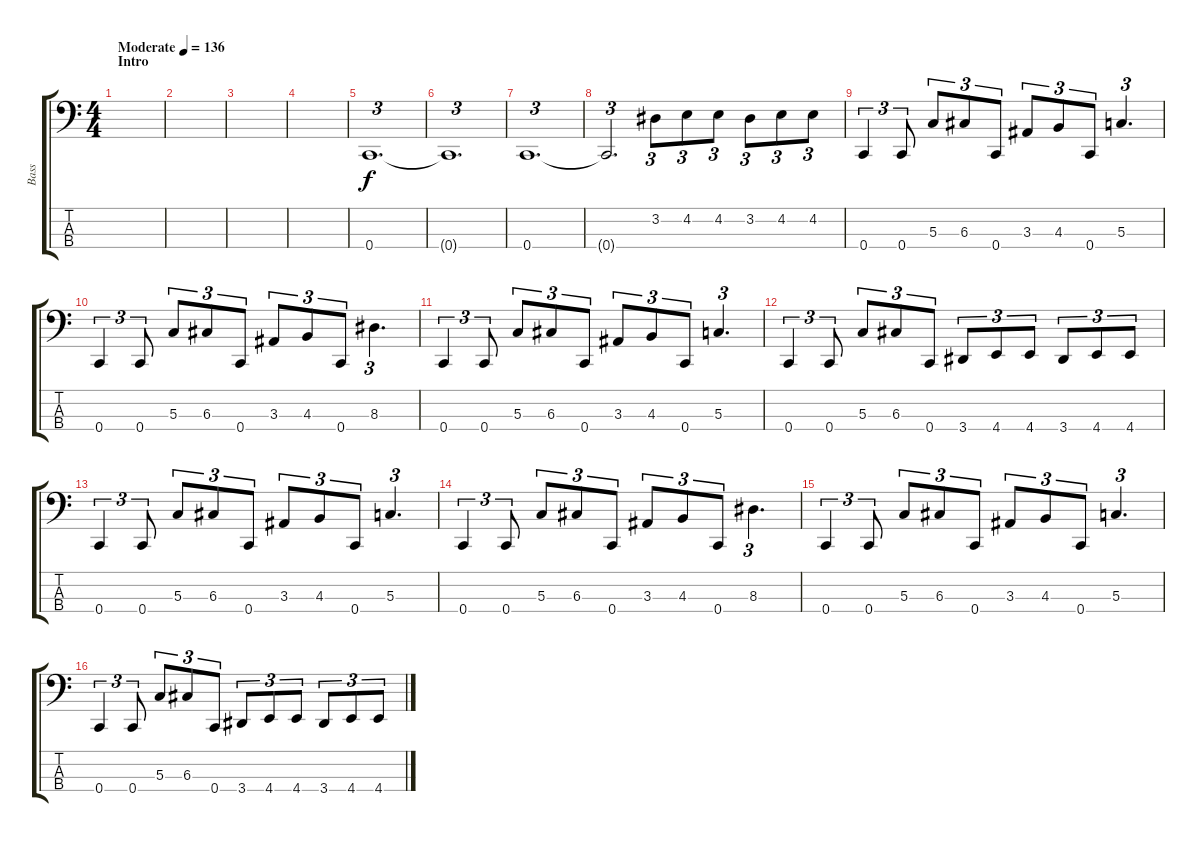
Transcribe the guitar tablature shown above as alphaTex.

\track ("Bass" "Bass") {instrument electricbassfinger}
\staff {score tabs}
\tuning (F2 C2 G1 C1) {hide}
\ts (4 4)
\section ("" "Intro")
\tempo (136 "Moderate")
\clef f4
\ks c
|
|
|
|
0.4.1{d tu (3 2)} |
0.4{t}.1{d tu (3 2)} |
0.4.1{d tu (3 2)} |
0.4{t}.2{d tu (3 2)} 3.2.8{tu (3 2)} 4.2.8{tu (3 2)} 4.2.8{tu (3 2)} 3.2.8{tu (3 2)} 4.2.8{tu (3 2)} 4.2.8{tu (3 2)} |
0.4.4{tu (3 2)} 0.4.8{tu (3 2)} 5.3.8{tu (3 2)} 6.3.8{tu (3 2)} 0.4.8{tu (3 2)} 3.3.8{tu (3 2)} 4.3.8{tu (3 2)} 0.4.8{tu (3 2)} 5.3.4{d tu (3 2)} |
0.4.4{tu (3 2)} 0.4.8{tu (3 2)} 5.3.8{tu (3 2)} 6.3.8{tu (3 2)} 0.4.8{tu (3 2)} 3.3.8{tu (3 2)} 4.3.8{tu (3 2)} 0.4.8{tu (3 2)} 8.3.4{d tu (3 2)} |
0.4.4{tu (3 2)} 0.4.8{tu (3 2)} 5.3.8{tu (3 2)} 6.3.8{tu (3 2)} 0.4.8{tu (3 2)} 3.3.8{tu (3 2)} 4.3.8{tu (3 2)} 0.4.8{tu (3 2)} 5.3.4{d tu (3 2)} |
0.4.4{tu (3 2)} 0.4.8{tu (3 2)} 5.3.8{tu (3 2)} 6.3.8{tu (3 2)} 0.4.8{tu (3 2)} 3.4.8{tu (3 2)} 4.4.8{tu (3 2)} 4.4.8{tu (3 2)} 3.4.8{tu (3 2)} 4.4.8{tu (3 2)} 4.4.8{tu (3 2)} |
0.4.4{tu (3 2)} 0.4.8{tu (3 2)} 5.3.8{tu (3 2)} 6.3.8{tu (3 2)} 0.4.8{tu (3 2)} 3.3.8{tu (3 2)} 4.3.8{tu (3 2)} 0.4.8{tu (3 2)} 5.3.4{d tu (3 2)} |
0.4.4{tu (3 2)} 0.4.8{tu (3 2)} 5.3.8{tu (3 2)} 6.3.8{tu (3 2)} 0.4.8{tu (3 2)} 3.3.8{tu (3 2)} 4.3.8{tu (3 2)} 0.4.8{tu (3 2)} 8.3.4{d tu (3 2)} |
0.4.4{tu (3 2)} 0.4.8{tu (3 2)} 5.3.8{tu (3 2)} 6.3.8{tu (3 2)} 0.4.8{tu (3 2)} 3.3.8{tu (3 2)} 4.3.8{tu (3 2)} 0.4.8{tu (3 2)} 5.3.4{d tu (3 2)} |
0.4.4{tu (3 2)} 0.4.8{tu (3 2)} 5.3.8{tu (3 2)} 6.3.8{tu (3 2)} 0.4.8{tu (3 2)} 3.4.8{tu (3 2)} 4.4.8{tu (3 2)} 4.4.8{tu (3 2)} 3.4.8{tu (3 2)} 4.4.8{tu (3 2)} 4.4.8{tu (3 2)}
